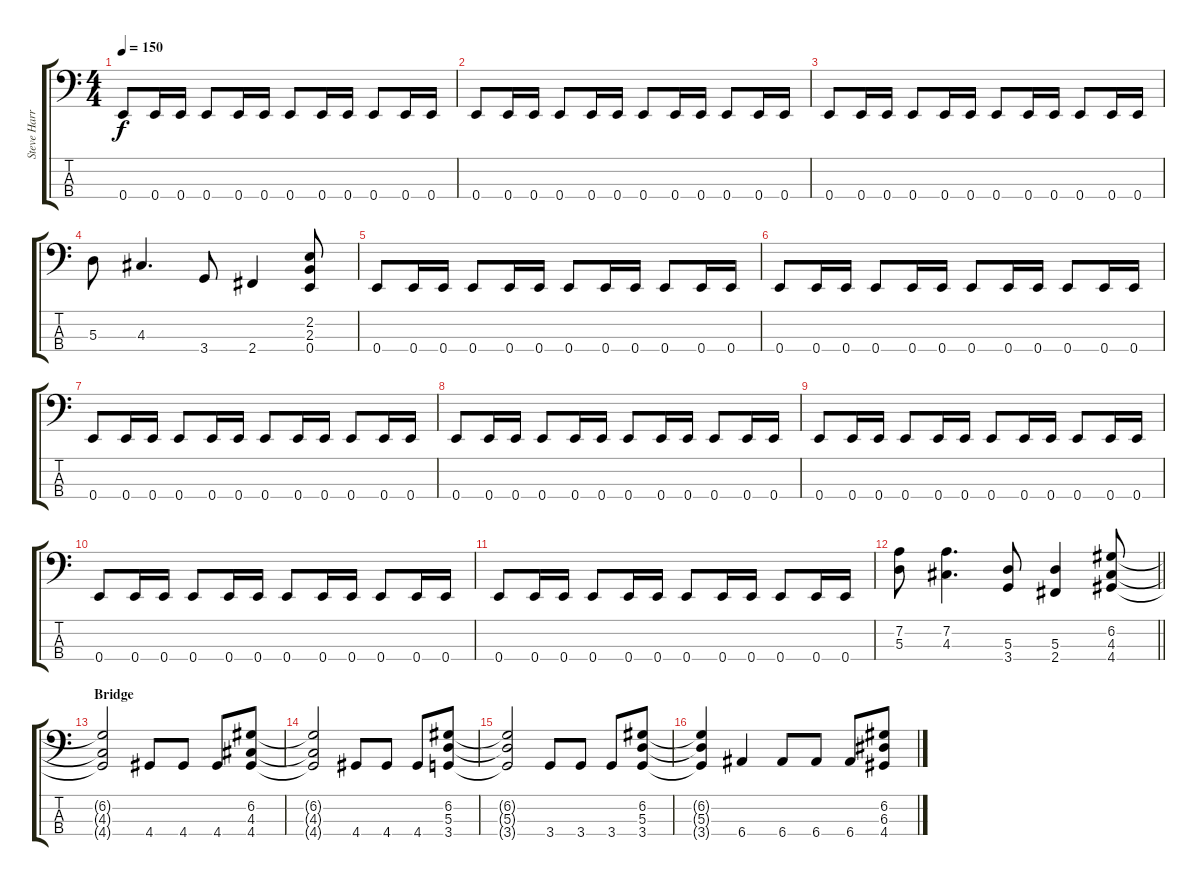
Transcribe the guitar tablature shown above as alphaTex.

\track ("Steve Harris" "Steve Harr") {instrument electricbassfinger}
\staff {score tabs}
\tuning (G2 D2 A1 E1) {hide}
\ts (4 4)
\tempo 150
\clef f4
\ks c
0.4.8{dy f} 0.4.16 0.4.16 0.4.8 0.4.16 0.4.16 0.4.8 0.4.16 0.4.16 0.4.8 0.4.16 0.4.16 |
0.4.8 0.4.16 0.4.16 0.4.8 0.4.16 0.4.16 0.4.8 0.4.16 0.4.16 0.4.8 0.4.16 0.4.16 |
0.4.8 0.4.16 0.4.16 0.4.8 0.4.16 0.4.16 0.4.8 0.4.16 0.4.16 0.4.8 0.4.16 0.4.16 |
5.3.8 4.3.4{d} 3.4.8 2.4.4 (2.2 2.3 0.4).8 |
0.4.8 0.4.16 0.4.16 0.4.8 0.4.16 0.4.16 0.4.8 0.4.16 0.4.16 0.4.8 0.4.16 0.4.16 |
0.4.8 0.4.16 0.4.16 0.4.8 0.4.16 0.4.16 0.4.8 0.4.16 0.4.16 0.4.8 0.4.16 0.4.16 |
0.4.8 0.4.16 0.4.16 0.4.8 0.4.16 0.4.16 0.4.8 0.4.16 0.4.16 0.4.8 0.4.16 0.4.16 |
0.4.8 0.4.16 0.4.16 0.4.8 0.4.16 0.4.16 0.4.8 0.4.16 0.4.16 0.4.8 0.4.16 0.4.16 |
0.4.8 0.4.16 0.4.16 0.4.8 0.4.16 0.4.16 0.4.8 0.4.16 0.4.16 0.4.8 0.4.16 0.4.16 |
0.4.8 0.4.16 0.4.16 0.4.8 0.4.16 0.4.16 0.4.8 0.4.16 0.4.16 0.4.8 0.4.16 0.4.16 |
0.4.8 0.4.16 0.4.16 0.4.8 0.4.16 0.4.16 0.4.8 0.4.16 0.4.16 0.4.8 0.4.16 0.4.16 |
\barLineRight lightlight
(7.2 5.3).8 (7.2 4.3).4{d} (5.3 3.4).8 (5.3 2.4).4 (6.2 4.3 4.4).8 |
\section ("" "Bridge")
(6.2{t} 4.3{t} 4.4{t}).2 4.4.8 4.4.8 4.4.8 (6.2 4.3 4.4).8 |
(6.2{t} 4.3{t} 4.4{t}).2 4.4.8 4.4.8 4.4.8 (6.2 5.3 3.4).8 |
(6.2{t} 5.3{t} 3.4{t}).2 3.4.8 3.4.8 3.4.8 (6.2 5.3 3.4).8 |
(6.2{t} 5.3{t} 3.4{t}).4 6.4.4 6.4.8 6.4.8 6.4.8 (6.2 6.3 4.4).8
